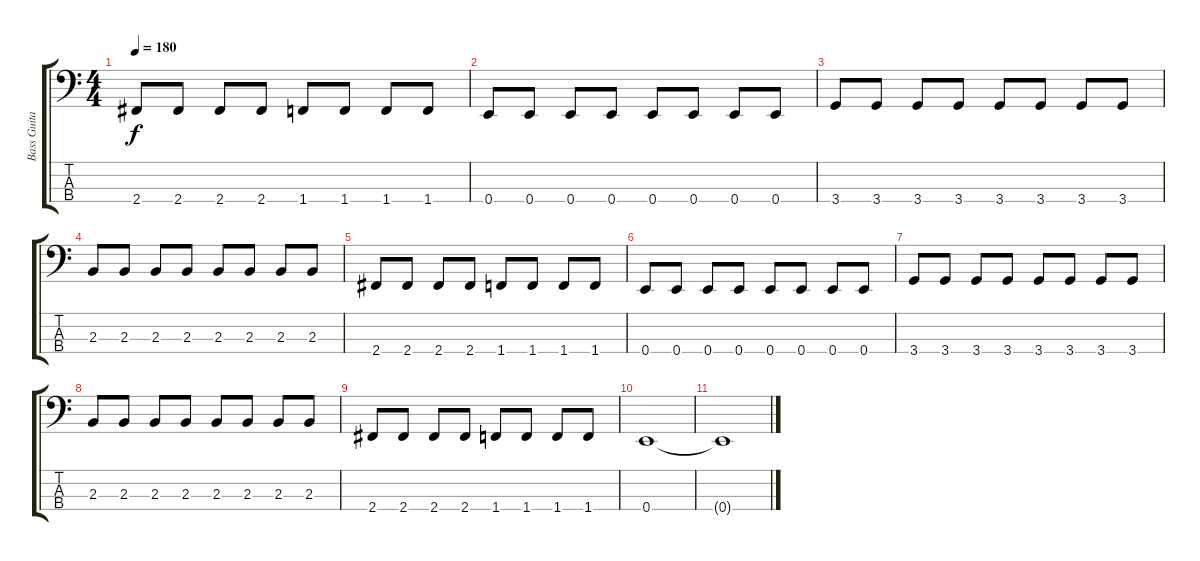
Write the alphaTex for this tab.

\track ("Bass Guitar" "Bass Guita") {instrument electricbassfinger}
\staff {score tabs}
\tuning (G2 D2 A1 E1) {hide}
\ts (4 4)
\tempo 180
\clef f4
\ks c
2.4.8{dy f} 2.4.8 2.4.8 2.4.8 1.4.8 1.4.8 1.4.8 1.4.8 |
0.4.8 0.4.8 0.4.8 0.4.8 0.4.8 0.4.8 0.4.8 0.4.8 |
3.4.8 3.4.8 3.4.8 3.4.8 3.4.8 3.4.8 3.4.8 3.4.8 |
2.3.8 2.3.8 2.3.8 2.3.8 2.3.8 2.3.8 2.3.8 2.3.8 |
2.4.8 2.4.8 2.4.8 2.4.8 1.4.8 1.4.8 1.4.8 1.4.8 |
0.4.8 0.4.8 0.4.8 0.4.8 0.4.8 0.4.8 0.4.8 0.4.8 |
3.4.8 3.4.8 3.4.8 3.4.8 3.4.8 3.4.8 3.4.8 3.4.8 |
2.3.8 2.3.8 2.3.8 2.3.8 2.3.8 2.3.8 2.3.8 2.3.8 |
2.4.8 2.4.8 2.4.8 2.4.8 1.4.8 1.4.8 1.4.8 1.4.8 |
0.4.1 |
0.4{t}.1
